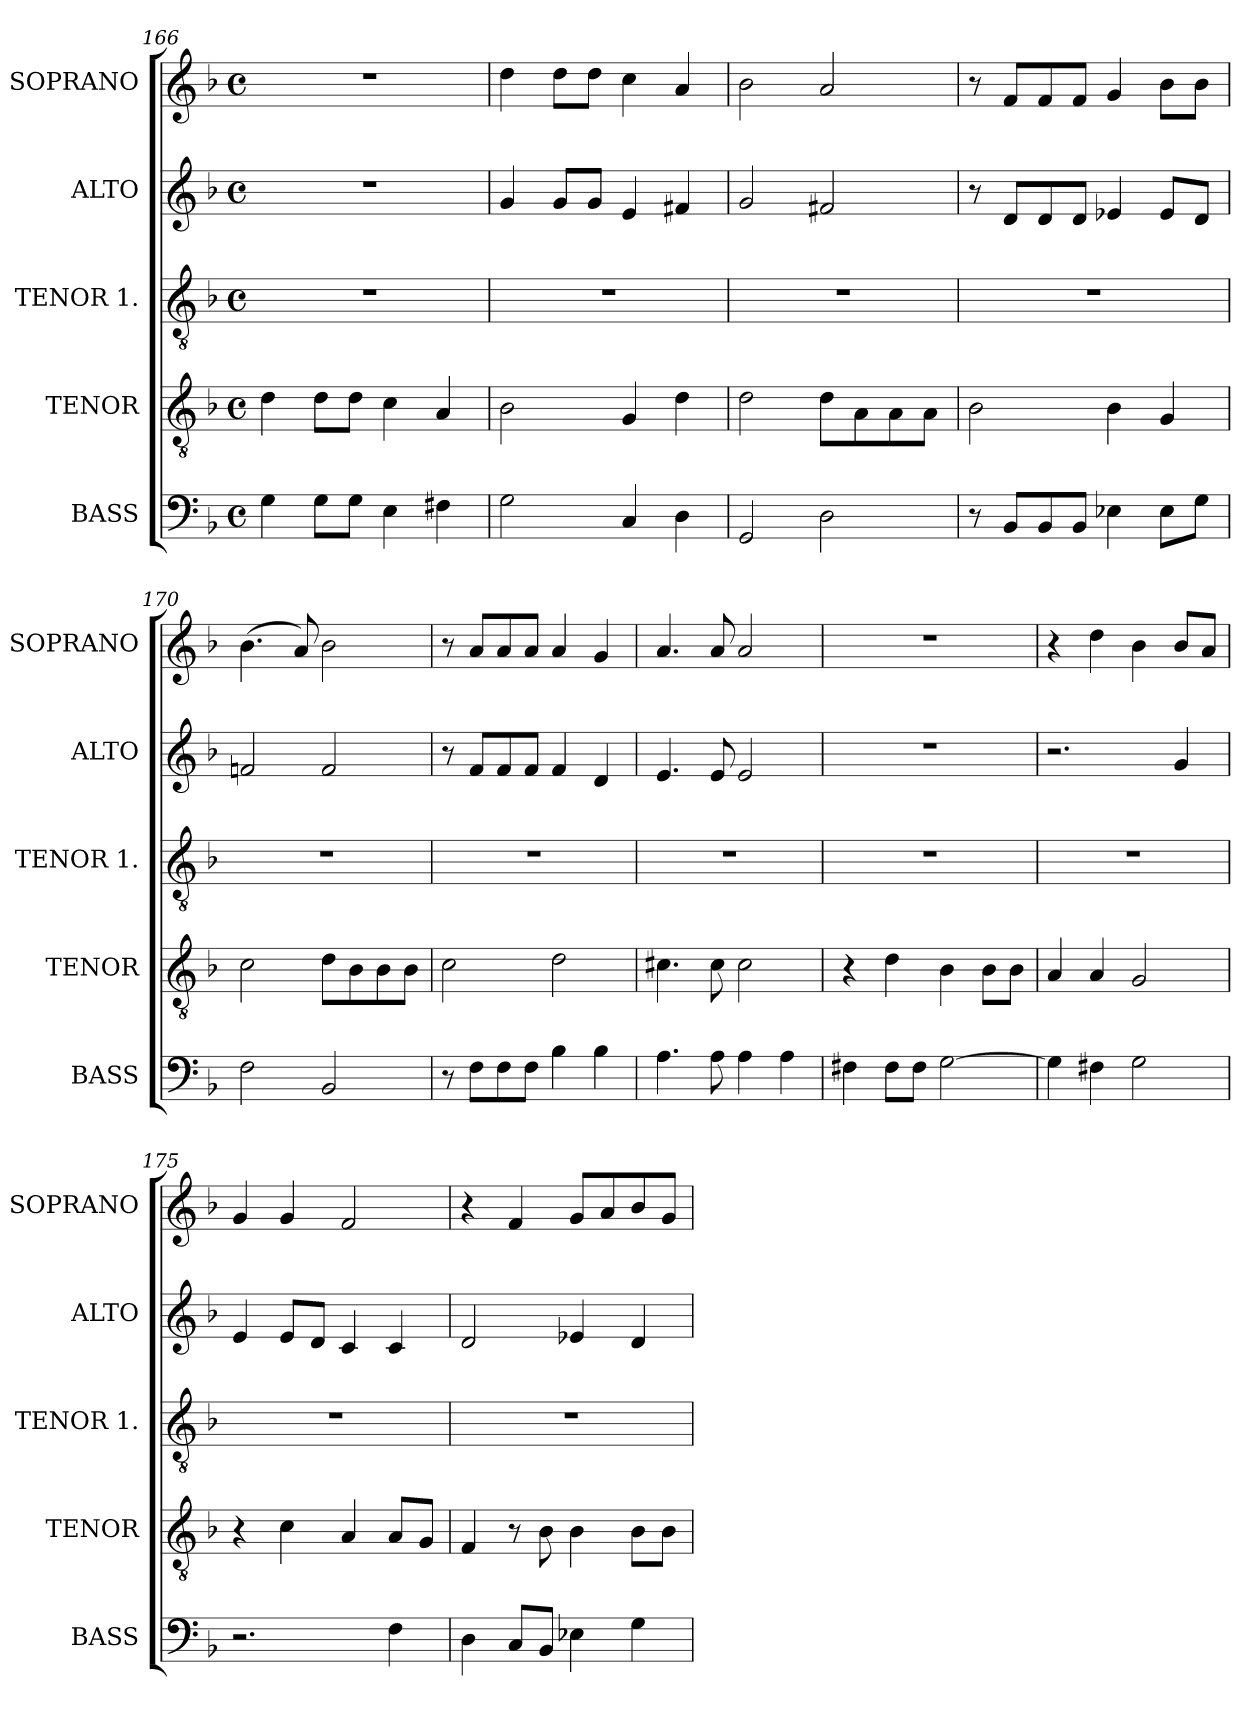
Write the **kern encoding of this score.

**kern	**kern	**kern	**kern	**kern
*part5	*part4	*part3	*part2	*part1
*staff5	*staff4	*staff3	*staff2	*staff1
*I"BASS	*I"TENOR	*I"TENOR 1.	*I"ALTO	*I"SOPRANO
*I'BASS	*I'TENOR	*I'TENOR 1.	*I'ALTO	*I'SOPRANO
!!LO:LB:g=z
*clefF4	*clefGv2	*clefGv2	*clefG2	*clefG2
*k[b-]	*k[b-]	*k[b-]	*k[b-]	*k[b-]
*F:	*F:	*F:	*F:	*F:
*M4/4	*M4/4	*M4/4	*M4/4	*M4/4
*met(c)	*met(c)	*met(c)	*met(c)	*met(c)
=166	=166	=166	=166	=166
4G\	4d\	1r	1r	1r
8G\L	8d\L	.	.	.
8G\J	8d\J	.	.	.
4E\	4c\	.	.	.
4F#X\	4A/	.	.	.
=167	=167	=167	=167	=167
2G\	2B-\	1r	4g/	4dd\
.	.	.	8g/L	8dd\L
.	.	.	8g/J	8dd\J
4C/	4G/	.	4e/	4cc\
4D\	4d\	.	4f#X/	4a/
=168	=168	=168	=168	=168
2GG/	2d\	1r	2g/	2b-\
2D\	8d\L	.	2f#X/	2a/
.	8A\	.	.	.
.	8A\	.	.	.
.	8A\J	.	.	.
=169	=169	=169	=169	=169
8r	2B-\	1r	8r	8r
8BB-/L	.	.	8d/L	8f/L
8BB-/	.	.	8d/	8f/
8BB-/J	.	.	8d/J	8f/J
4E-X\	4B-\	.	4e-X/	4g/
8E-\L	4G/	.	8e-/L	8b-\L
8G\J	.	.	8d/J	8b-\J
!!LO:PB:g=z
=170	=170	=170	=170	=170
2F\	2c\	1r	2fni/	(>4.b-\
.	.	.	.	8a/)
2BB-/	8d\L	.	2f/	2b-\
.	8B-\	.	.	.
.	8B-\	.	.	.
.	8B-\J	.	.	.
=171	=171	=171	=171	=171
8r	2c\	1r	8r	8r
8F\L	.	.	8f/L	8a/L
8F\	.	.	8f/	8a/
8F\J	.	.	8f/J	8a/J
4B-\	2d\	.	4f/	4a/
4B-\	.	.	4d/	4g/
=172	=172	=172	=172	=172
4.A\	4.c#X\	1r	4.e/	4.a/
8A\	8c#\	.	8e/	8a/
4A\	2c#\	.	2e/	2a/
4A\	.	.	.	.
=173	=173	=173	=173	=173
4F#X\	4r	1r	1r	1r
8F#\L	4d\	.	.	.
8F#\J	.	.	.	.
[>2G\	4B-\	.	.	.
.	8B-\L	.	.	.
.	8B-\J	.	.	.
=174	=174	=174	=174	=174
4G\]	4A/	1r	2.r	4r
4F#X\	4A/	.	.	4dd\
2G\	2G/	.	.	4b-\
.	.	.	4g/	8b-/L
.	.	.	.	8a/J
=175	=175	=175	=175	=175
2.r	4r	1r	4e/	4g/
.	4c\	.	8e/L	4g/
.	.	.	8d/J	.
.	4A/	.	4c/	2f/
4F\	8A/L	.	4c/	.
.	8G/J	.	.	.
!!LO:LB:g=z
=176	=176	=176	=176	=176
4D\	4F/	1r	2d/	4r
8C/L	8r	.	.	4f/
8BB-/J	8B-\	.	.	.
4E-X\	4B-\	.	4e-X/	8g/L
.	.	.	.	8a/
4G\	8B-\L	.	4d/	8b-/
.	8B-\J	.	.	8g/J
=	=	=	=	=
*-	*-	*-	*-	*-
